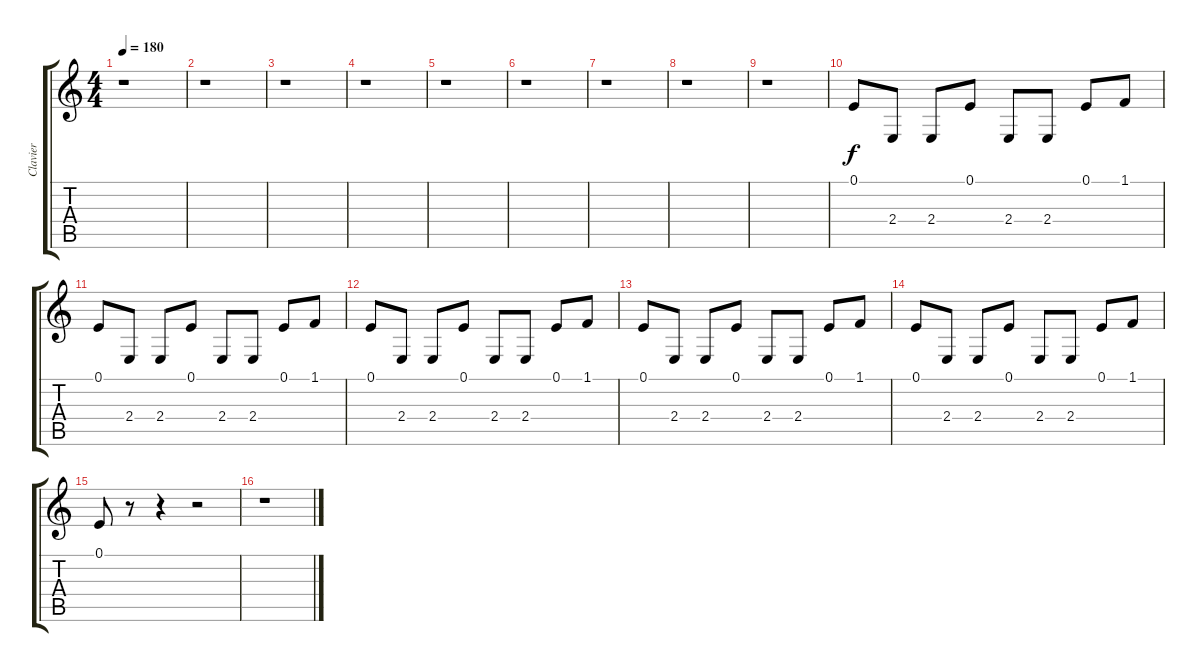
\track ("Clavier" "Clavier") {instrument lead8bassandlead}
\staff {score tabs}
\tuning (E4 B3 G3 D3 A2 E2) {hide}
\ts (4 4)
\tempo 180
\clef g2
\ks c
r.1{dy f instrument lead8bassandlead} |
r.1 |
r.1 |
r.1 |
r.1 |
r.1 |
r.1 |
r.1 |
r.1 |
0.1.8{volume 13} 2.4.8 2.4.8 0.1.8 2.4.8 2.4.8 0.1.8 1.1.8 |
0.1.8 2.4.8 2.4.8 0.1.8 2.4.8 2.4.8 0.1.8 1.1.8 |
0.1.8 2.4.8 2.4.8 0.1.8 2.4.8 2.4.8 0.1.8 1.1.8 |
0.1.8 2.4.8 2.4.8 0.1.8 2.4.8 2.4.8 0.1.8 1.1.8 |
0.1.8 2.4.8 2.4.8 0.1.8 2.4.8 2.4.8 0.1.8 1.1.8 |
0.1.8 r.8 r.4 r.2 |
r.1
